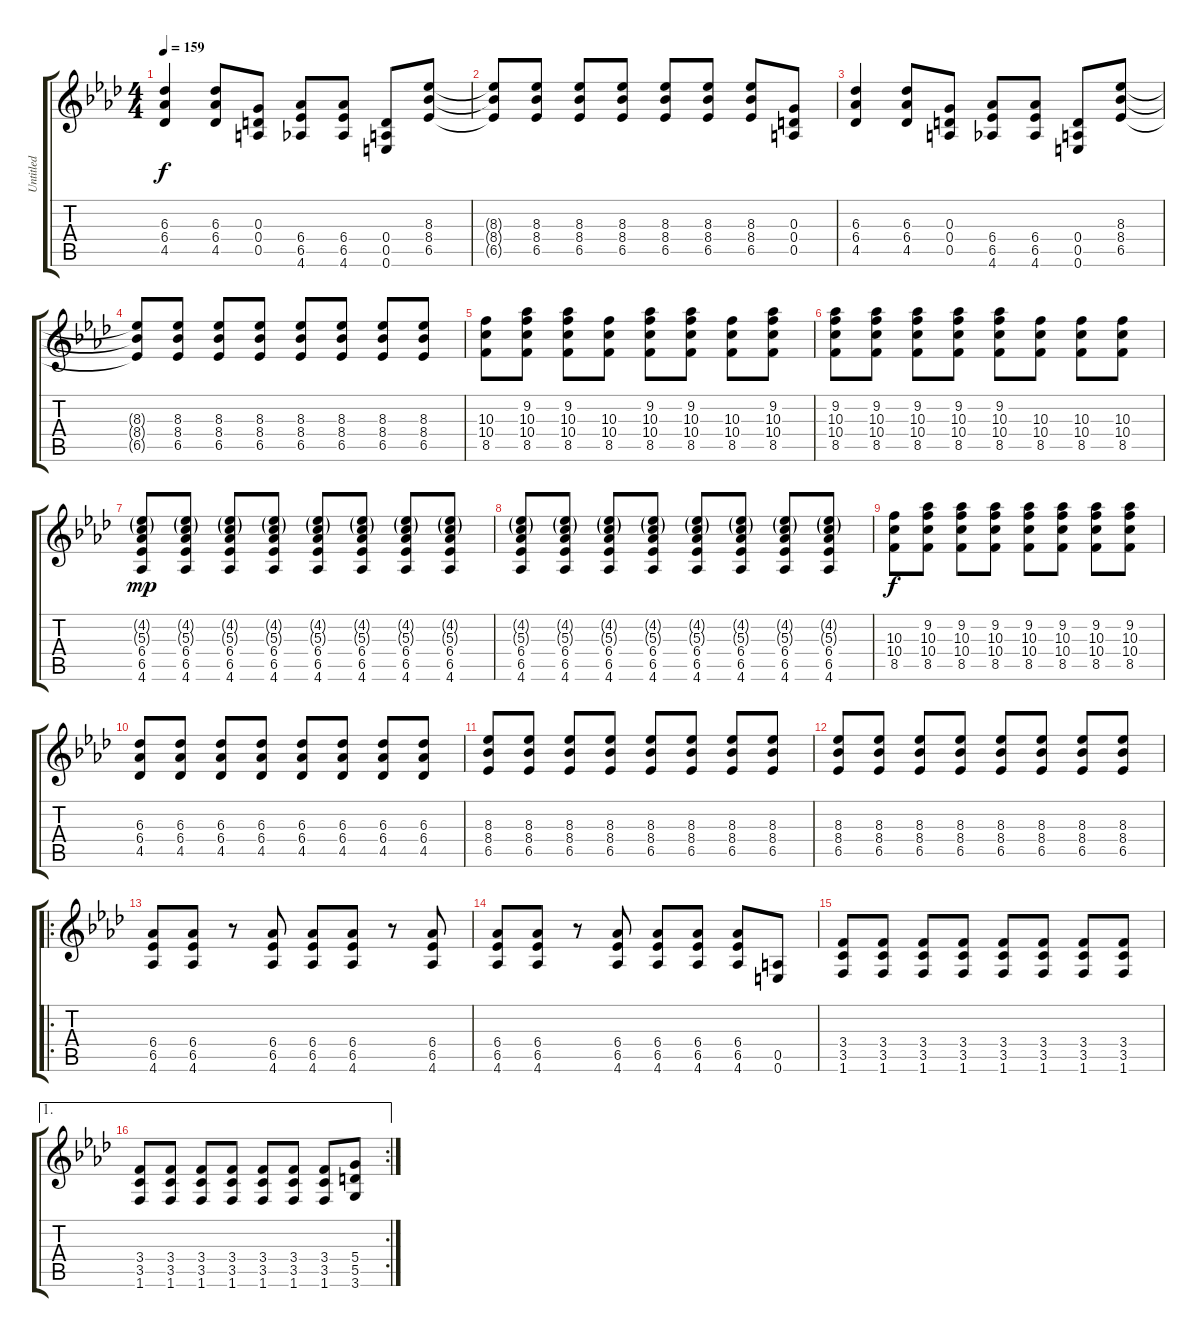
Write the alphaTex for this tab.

\track ("Untitled" "Untitled") {instrument distortionguitar}
\staff {score tabs}
\tuning (E4 B3 G3 D3 A2 E2) {hide}
\ts (4 4)
\tempo 159
\clef g2
\ks ab
(6.3 6.4 4.5).4{dy f} (6.3 6.4 4.5).8 (0.3 0.4 0.5).8 (6.4 6.5 4.6).8 (6.4 6.5 4.6).8 (0.4 0.5 0.6).8 (8.3 8.4 6.5).8 |
(8.3{t} 8.4{t} 6.5{t}).8 (8.3 8.4 6.5).8 (8.3 8.4 6.5).8 (8.3 8.4 6.5).8 (8.3 8.4 6.5).8 (8.3 8.4 6.5).8 (8.3 8.4 6.5).8 (0.3 0.4 0.5).8 |
(6.3 6.4 4.5).4 (6.3 6.4 4.5).8 (0.3 0.4 0.5).8 (6.4 6.5 4.6).8 (6.4 6.5 4.6).8 (0.4 0.5 0.6).8 (8.3 8.4 6.5).8 |
(8.3{t} 8.4{t} 6.5{t}).8 (8.3 8.4 6.5).8 (8.3 8.4 6.5).8 (8.3 8.4 6.5).8 (8.3 8.4 6.5).8 (8.3 8.4 6.5).8 (8.3 8.4 6.5).8 (8.3 8.4 6.5).8 |
(10.3 10.4 8.5).8 (9.2 10.3 10.4 8.5).8 (9.2 10.3 10.4 8.5).8 (10.3 10.4 8.5).8 (9.2 10.3 10.4 8.5).8 (9.2 10.3 10.4 8.5).8 (10.3 10.4 8.5).8 (9.2 10.3 10.4 8.5).8 |
(9.2 10.3 10.4 8.5).8 (9.2 10.3 10.4 8.5).8 (9.2 10.3 10.4 8.5).8 (9.2 10.3 10.4 8.5).8 (9.2 10.3 10.4 8.5).8 (10.3 10.4 8.5).8 (10.3 10.4 8.5).8 (10.3 10.4 8.5).8 |
(4.2{g} 5.3{g} 6.4 6.5 4.6).8{dy mp} (4.2{g} 5.3{g} 6.4 6.5 4.6).8 (4.2{g} 5.3{g} 6.4 6.5 4.6).8 (4.2{g} 5.3{g} 6.4 6.5 4.6).8 (4.2{g} 5.3{g} 6.4 6.5 4.6).8 (4.2{g} 5.3{g} 6.4 6.5 4.6).8 (4.2{g} 5.3{g} 6.4 6.5 4.6).8 (4.2{g} 5.3{g} 6.4 6.5 4.6).8 |
(4.2{g} 5.3{g} 6.4 6.5 4.6).8 (4.2{g} 5.3{g} 6.4 6.5 4.6).8 (4.2{g} 5.3{g} 6.4 6.5 4.6).8 (4.2{g} 5.3{g} 6.4 6.5 4.6).8 (4.2{g} 5.3{g} 6.4 6.5 4.6).8 (4.2{g} 5.3{g} 6.4 6.5 4.6).8 (4.2{g} 5.3{g} 6.4 6.5 4.6).8 (4.2{g} 5.3{g} 6.4 6.5 4.6).8 |
(10.3 10.4 8.5).8{dy f} (9.2 10.3 10.4 8.5).8 (9.2 10.3 10.4 8.5).8 (9.2 10.3 10.4 8.5).8 (9.2 10.3 10.4 8.5).8 (9.2 10.3 10.4 8.5).8 (9.2 10.3 10.4 8.5).8 (9.2 10.3 10.4 8.5).8 |
(6.3 6.4 4.5).8 (6.3 6.4 4.5).8 (6.3 6.4 4.5).8 (6.3 6.4 4.5).8 (6.3 6.4 4.5).8 (6.3 6.4 4.5).8 (6.3 6.4 4.5).8 (6.3 6.4 4.5).8 |
(8.3 8.4 6.5).8 (8.3 8.4 6.5).8 (8.3 8.4 6.5).8 (8.3 8.4 6.5).8 (8.3 8.4 6.5).8 (8.3 8.4 6.5).8 (8.3 8.4 6.5).8 (8.3 8.4 6.5).8 |
(8.3 8.4 6.5).8 (8.3 8.4 6.5).8 (8.3 8.4 6.5).8 (8.3 8.4 6.5).8 (8.3 8.4 6.5).8 (8.3 8.4 6.5).8 (8.3 8.4 6.5).8 (8.3 8.4 6.5).8 |
\ro
(6.4 6.5 4.6).8 (6.4 6.5 4.6).8 r.8 (6.4 6.5 4.6).8 (6.4 6.5 4.6).8 (6.4 6.5 4.6).8 r.8 (6.4 6.5 4.6).8 |
(6.4 6.5 4.6).8 (6.4 6.5 4.6).8 r.8 (6.4 6.5 4.6).8 (6.4 6.5 4.6).8 (6.4 6.5 4.6).8 (6.4 6.5 4.6).8 (0.5 0.6).8 |
(3.4 3.5 1.6).8 (3.4 3.5 1.6).8 (3.4 3.5 1.6).8 (3.4 3.5 1.6).8 (3.4 3.5 1.6).8 (3.4 3.5 1.6).8 (3.4 3.5 1.6).8 (3.4 3.5 1.6).8 |
\ae 1
\rc 2
(3.4 3.5 1.6).8 (3.4 3.5 1.6).8 (3.4 3.5 1.6).8 (3.4 3.5 1.6).8 (3.4 3.5 1.6).8 (3.4 3.5 1.6).8 (3.4 3.5 1.6).8 (5.4 5.5 3.6).8
